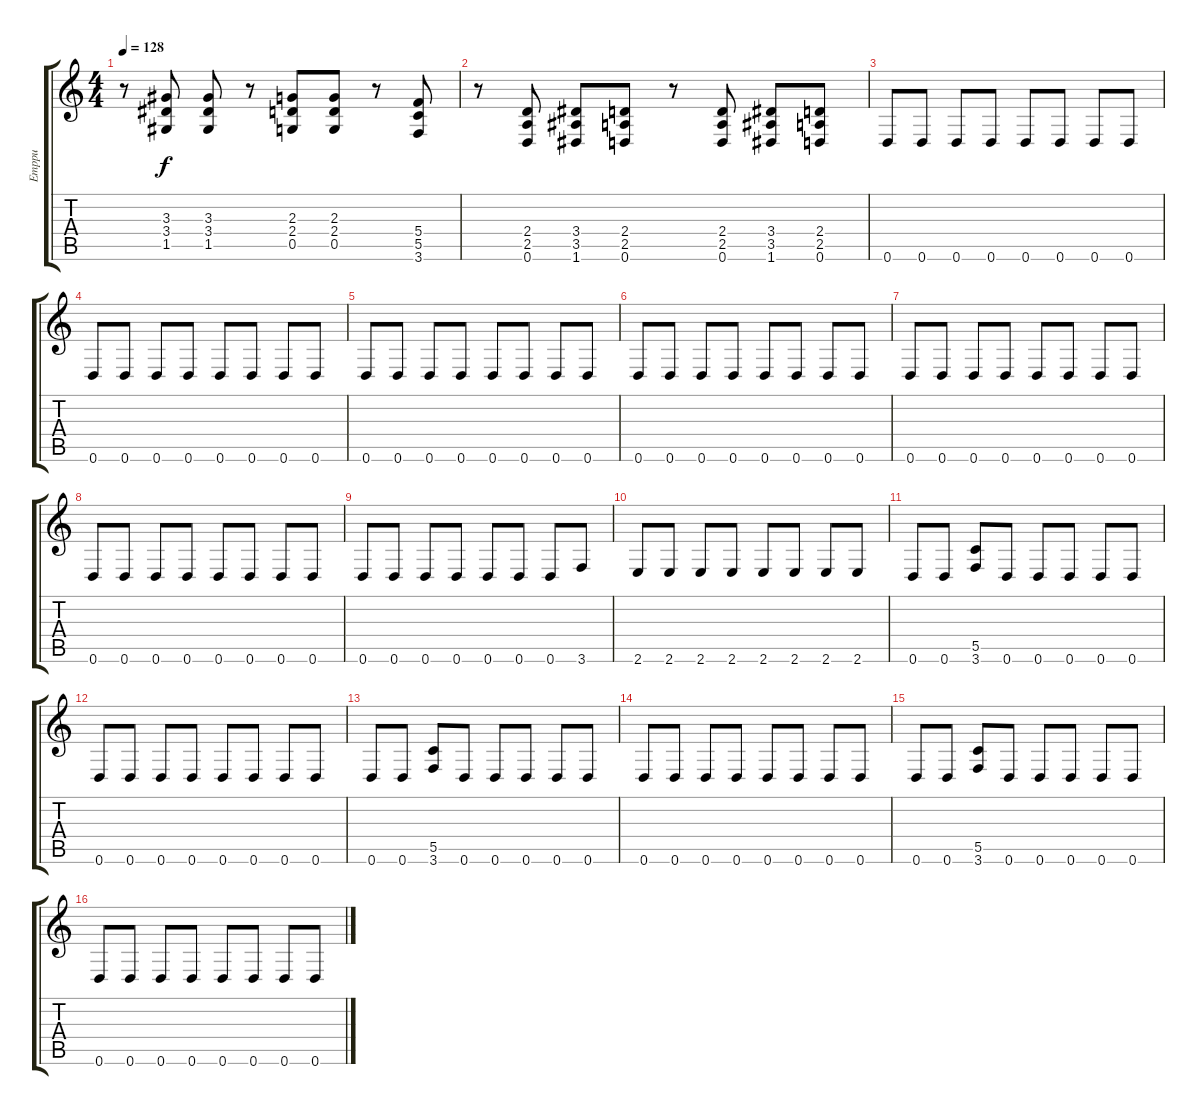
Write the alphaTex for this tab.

\track ("Emppu" "Emppu") {instrument overdrivenguitar}
\staff {score tabs}
\tuning (D4 A3 F3 C3 G2 D2) {hide}
\ts (4 4)
\tempo 128
\clef g2
\ks c
r.8{dy f} (3.3 3.4 1.5).8 (3.3 3.4 1.5).8 r.8 (2.3 2.4 0.5).8 (2.3 2.4 0.5).8 r.8 (5.4 5.5 3.6).8 |
r.8 (2.4 2.5 0.6).8 (3.4 3.5 1.6).8 (2.4 2.5 0.6).8 r.8 (2.4 2.5 0.6).8 (3.4 3.5 1.6).8 (2.4 2.5 0.6).8 |
0.6.8 0.6.8 0.6.8 0.6.8 0.6.8 0.6.8 0.6.8 0.6.8 |
0.6.8 0.6.8 0.6.8 0.6.8 0.6.8 0.6.8 0.6.8 0.6.8 |
0.6.8 0.6.8 0.6.8 0.6.8 0.6.8 0.6.8 0.6.8 0.6.8 |
0.6.8 0.6.8 0.6.8 0.6.8 0.6.8 0.6.8 0.6.8 0.6.8 |
0.6.8 0.6.8 0.6.8 0.6.8 0.6.8 0.6.8 0.6.8 0.6.8 |
0.6.8 0.6.8 0.6.8 0.6.8 0.6.8 0.6.8 0.6.8 0.6.8 |
0.6.8 0.6.8 0.6.8 0.6.8 0.6.8 0.6.8 0.6.8 3.6.8 |
2.6.8 2.6.8 2.6.8 2.6.8 2.6.8 2.6.8 2.6.8 2.6.8 |
0.6.8 0.6.8 (5.5 3.6).8 0.6.8 0.6.8 0.6.8 0.6.8 0.6.8 |
0.6.8 0.6.8 0.6.8 0.6.8 0.6.8 0.6.8 0.6.8 0.6.8 |
0.6.8 0.6.8 (5.5 3.6).8 0.6.8 0.6.8 0.6.8 0.6.8 0.6.8 |
0.6.8 0.6.8 0.6.8 0.6.8 0.6.8 0.6.8 0.6.8 0.6.8 |
0.6.8 0.6.8 (5.5 3.6).8 0.6.8 0.6.8 0.6.8 0.6.8 0.6.8 |
0.6.8 0.6.8 0.6.8 0.6.8 0.6.8 0.6.8 0.6.8 0.6.8
